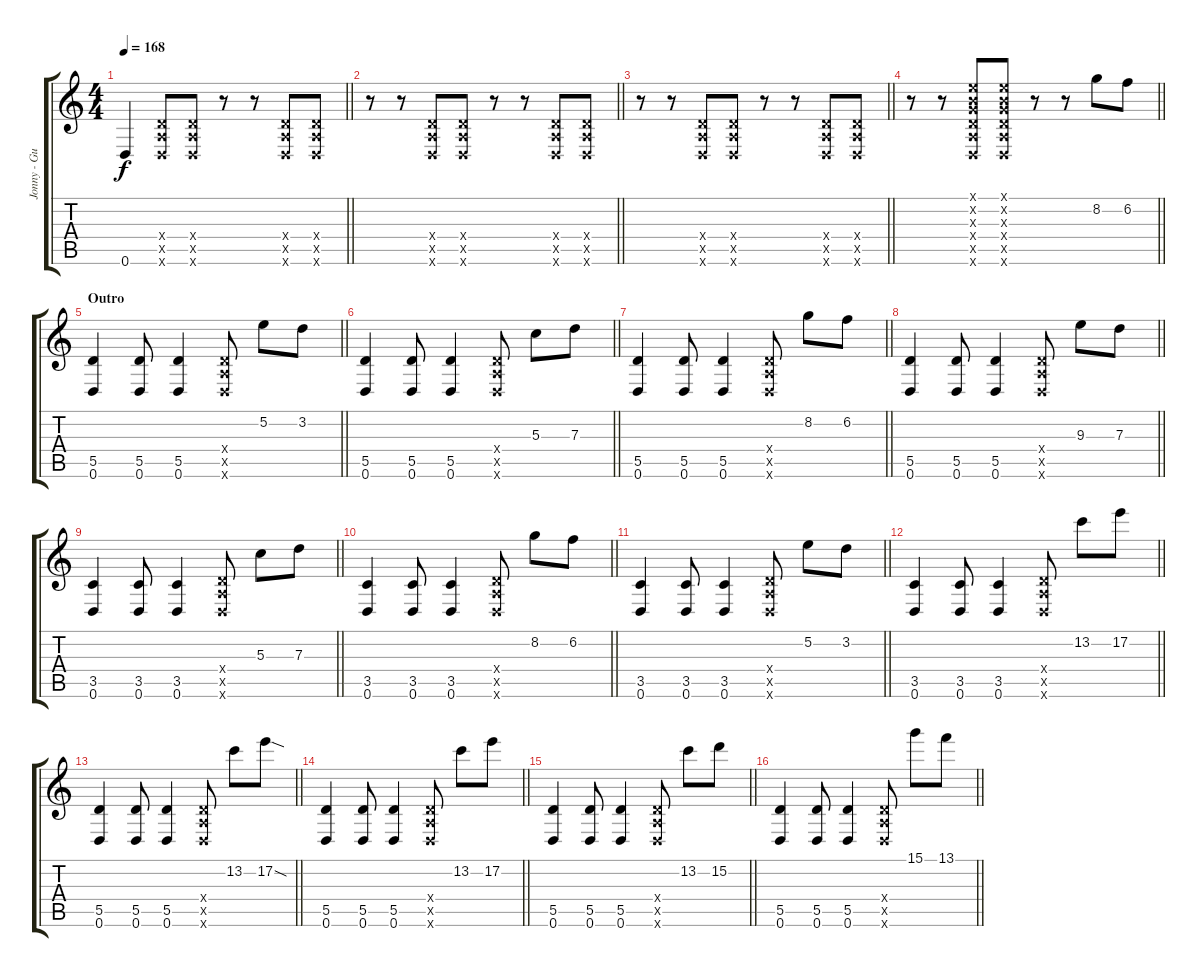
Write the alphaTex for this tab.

\track ("Jonny - Guitar" "Jonny - Gu") {instrument electricguitarjazz}
\staff {score tabs}
\tuning (E4 B3 G3 D3 A2 D2) {hide}
\ts (4 4)
\tempo 168
\clef g2
\barLineRight lightlight
\ks c
0.6.4{dy f} (0.4{x} 0.5{x} 0.6{x}).8 (0.4{x} 0.5{x} 0.6{x}).8 r.8 r.8 (0.4{x} 0.5{x} 0.6{x}).8 (0.4{x} 0.5{x} 0.6{x}).8 |
\barLineRight lightlight
r.8 r.8 (0.4{x} 0.5{x} 0.6{x}).8 (0.4{x} 0.5{x} 0.6{x}).8 r.8 r.8 (0.4{x} 0.5{x} 0.6{x}).8 (0.4{x} 0.5{x} 0.6{x}).8 |
\barLineRight lightlight
r.8 r.8 (0.4{x} 0.5{x} 0.6{x}).8 (0.4{x} 0.5{x} 0.6{x}).8 r.8 r.8 (0.4{x} 0.5{x} 0.6{x}).8 (0.4{x} 0.5{x} 0.6{x}).8 |
\barLineRight lightlight
r.8 r.8 (0.1{x} 0.2{x} 0.3{x} 0.4{x} 0.5{x} 0.6{x}).8 (0.1{x} 0.2{x} 0.3{x} 0.4{x} 0.5{x} 0.6{x}).8 r.8 r.8 8.2.8 6.2.8 |
\section ("" "Outro")
\barLineRight lightlight
(5.5 0.6).4 (5.5 0.6).8 (5.5 0.6).4 (0.4{x} 0.5{x} 0.6{x}).8 5.2.8 3.2.8 |
\barLineRight lightlight
(5.5 0.6).4 (5.5 0.6).8 (5.5 0.6).4 (0.4{x} 0.5{x} 0.6{x}).8 5.3.8 7.3.8 |
\barLineRight lightlight
(5.5 0.6).4 (5.5 0.6).8 (5.5 0.6).4 (0.4{x} 0.5{x} 0.6{x}).8 8.2.8 6.2.8 |
\barLineRight lightlight
(5.5 0.6).4 (5.5 0.6).8 (5.5 0.6).4 (0.4{x} 0.5{x} 0.6{x}).8 9.3.8 7.3.8 |
\barLineRight lightlight
(3.5 0.6).4 (3.5 0.6).8 (3.5 0.6).4 (0.4{x} 0.5{x} 0.6{x}).8 5.3.8 7.3.8 |
\barLineRight lightlight
(3.5 0.6).4 (3.5 0.6).8 (3.5 0.6).4 (0.4{x} 0.5{x} 0.6{x}).8 8.2.8 6.2.8 |
\barLineRight lightlight
(3.5 0.6).4 (3.5 0.6).8 (3.5 0.6).4 (0.4{x} 0.5{x} 0.6{x}).8 5.2.8 3.2.8 |
\barLineRight lightlight
(3.5 0.6).4 (3.5 0.6).8 (3.5 0.6).4 (0.4{x} 0.5{x} 0.6{x}).8 13.2.8 17.2.8 |
\barLineRight lightlight
(5.5 0.6).4 (5.5 0.6).8 (5.5 0.6).4 (0.4{x} 0.5{x} 0.6{x}).8 13.2.8 17.2{sod}.8 |
\barLineRight lightlight
(5.5 0.6).4 (5.5 0.6).8 (5.5 0.6).4 (0.4{x} 0.5{x} 0.6{x}).8 13.2.8 17.2.8 |
\barLineRight lightlight
(5.5 0.6).4 (5.5 0.6).8 (5.5 0.6).4 (0.4{x} 0.5{x} 0.6{x}).8 13.2.8 15.2.8 |
\barLineRight lightlight
(5.5 0.6).4 (5.5 0.6).8 (5.5 0.6).4 (0.4{x} 0.5{x} 0.6{x}).8 15.1.8 13.1.8
